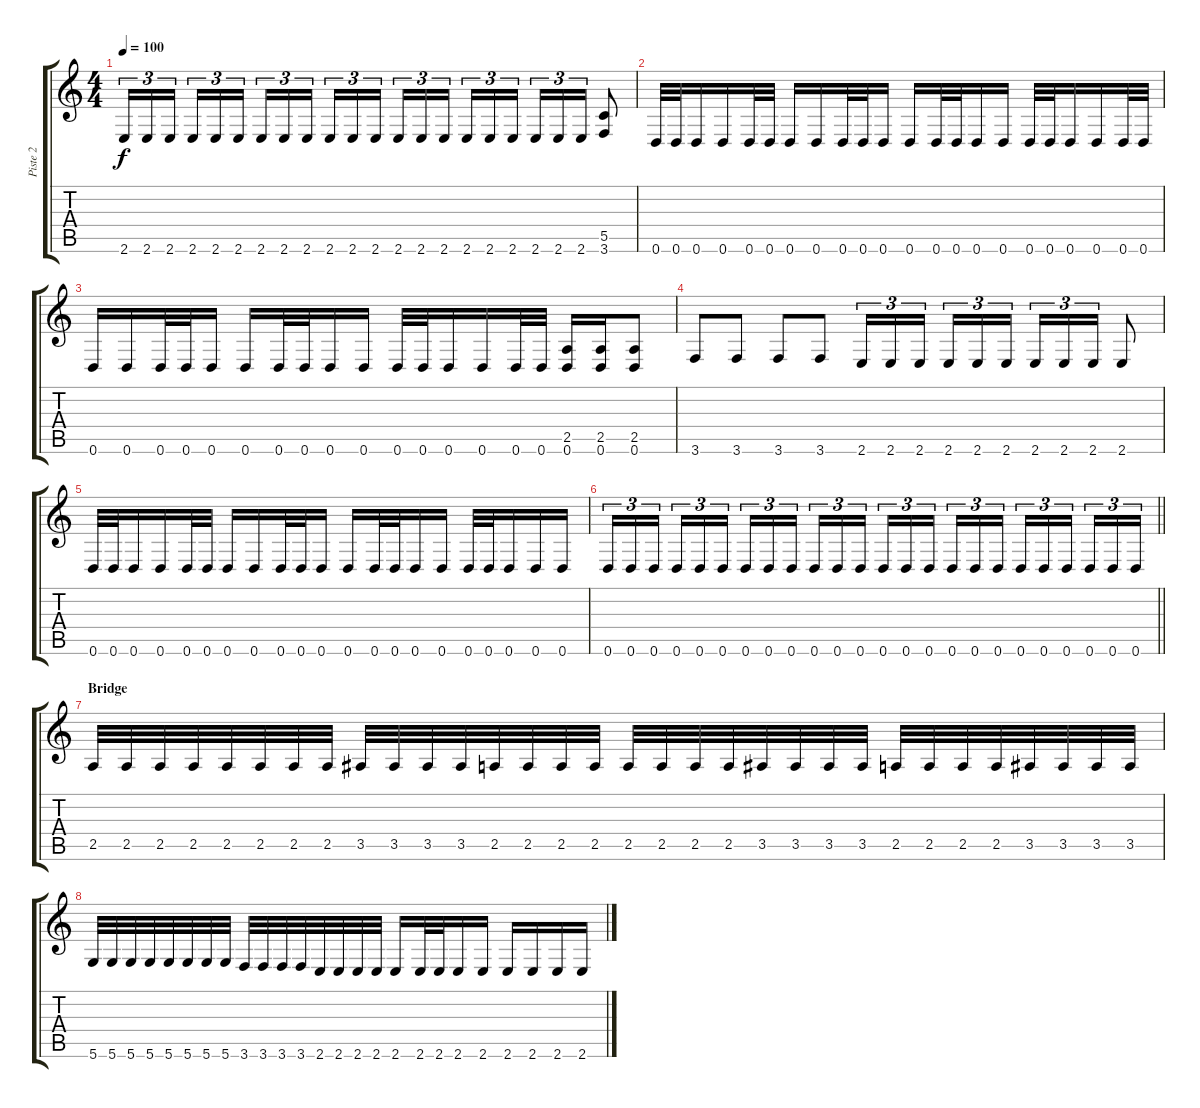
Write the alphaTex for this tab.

\track ("Piste 2" "Piste 2") {instrument distortionguitar}
\staff {score tabs}
\tuning (D4 A3 F3 C3 G2 D2) {hide}
\ts (4 4)
\tempo 100
\clef g2
\ks c
2.6.16{tu (3 2) dy f} 2.6.16{tu (3 2)} 2.6.16{tu (3 2) beam splitsecondary} 2.6.16{tu (3 2)} 2.6.16{tu (3 2)} 2.6.16{tu (3 2)} 2.6.16{tu (3 2)} 2.6.16{tu (3 2)} 2.6.16{tu (3 2) beam splitsecondary} 2.6.16{tu (3 2)} 2.6.16{tu (3 2)} 2.6.16{tu (3 2)} 2.6.16{tu (3 2)} 2.6.16{tu (3 2)} 2.6.16{tu (3 2) beam splitsecondary} 2.6.16{tu (3 2)} 2.6.16{tu (3 2)} 2.6.16{tu (3 2)} 2.6.16{tu (3 2)} 2.6.16{tu (3 2)} 2.6.16{tu (3 2)} (5.5 3.6).8 |
0.6.32 0.6.32 0.6.16 0.6.16 0.6.32 0.6.32 0.6.16 0.6.16 0.6.32 0.6.32 0.6.16 0.6.16 0.6.32 0.6.32 0.6.16 0.6.16 0.6.32 0.6.32 0.6.16 0.6.16 0.6.32 0.6.32 |
0.6.16 0.6.16 0.6.32 0.6.32 0.6.16 0.6.16 0.6.32 0.6.32 0.6.16 0.6.16 0.6.32 0.6.32 0.6.16 0.6.16 0.6.32 0.6.32 (2.5 0.6).16 (2.5 0.6).16 (2.5 0.6).8 |
3.6.8 3.6.8 3.6.8 3.6.8 2.6.16{tu (3 2)} 2.6.16{tu (3 2)} 2.6.16{tu (3 2) beam splitsecondary} 2.6.16{tu (3 2)} 2.6.16{tu (3 2)} 2.6.16{tu (3 2)} 2.6.16{tu (3 2)} 2.6.16{tu (3 2)} 2.6.16{tu (3 2)} 2.6.8 |
0.6.32 0.6.32 0.6.16 0.6.16 0.6.32 0.6.32 0.6.16 0.6.16 0.6.32 0.6.32 0.6.16 0.6.16 0.6.32 0.6.32 0.6.16 0.6.16 0.6.32 0.6.32 0.6.16 0.6.16 0.6.16 |
\barLineRight lightlight
0.6.16{tu (3 2)} 0.6.16{tu (3 2)} 0.6.16{tu (3 2) beam splitsecondary} 0.6.16{tu (3 2)} 0.6.16{tu (3 2)} 0.6.16{tu (3 2)} 0.6.16{tu (3 2)} 0.6.16{tu (3 2)} 0.6.16{tu (3 2) beam splitsecondary} 0.6.16{tu (3 2)} 0.6.16{tu (3 2)} 0.6.16{tu (3 2)} 0.6.16{tu (3 2)} 0.6.16{tu (3 2)} 0.6.16{tu (3 2) beam splitsecondary} 0.6.16{tu (3 2)} 0.6.16{tu (3 2)} 0.6.16{tu (3 2)} 0.6.16{tu (3 2)} 0.6.16{tu (3 2)} 0.6.16{tu (3 2) beam splitsecondary} 0.6.16{tu (3 2)} 0.6.16{tu (3 2)} 0.6.16{tu (3 2)} |
\section ("" "Bridge")
2.5.32 2.5.32 2.5.32 2.5.32 2.5.32 2.5.32 2.5.32 2.5.32 3.5.32 3.5.32 3.5.32 3.5.32 2.5.32 2.5.32 2.5.32 2.5.32 2.5.32 2.5.32 2.5.32 2.5.32 3.5.32 3.5.32 3.5.32 3.5.32 2.5.32 2.5.32 2.5.32 2.5.32 3.5.32 3.5.32 3.5.32 3.5.32 |
5.6.32 5.6.32 5.6.32 5.6.32 5.6.32 5.6.32 5.6.32 5.6.32 3.6.32 3.6.32 3.6.32 3.6.32 2.6.32 2.6.32 2.6.32 2.6.32 2.6.16 2.6.32 2.6.32 2.6.16 2.6.16 2.6.16 2.6.16 2.6.16 2.6.16
